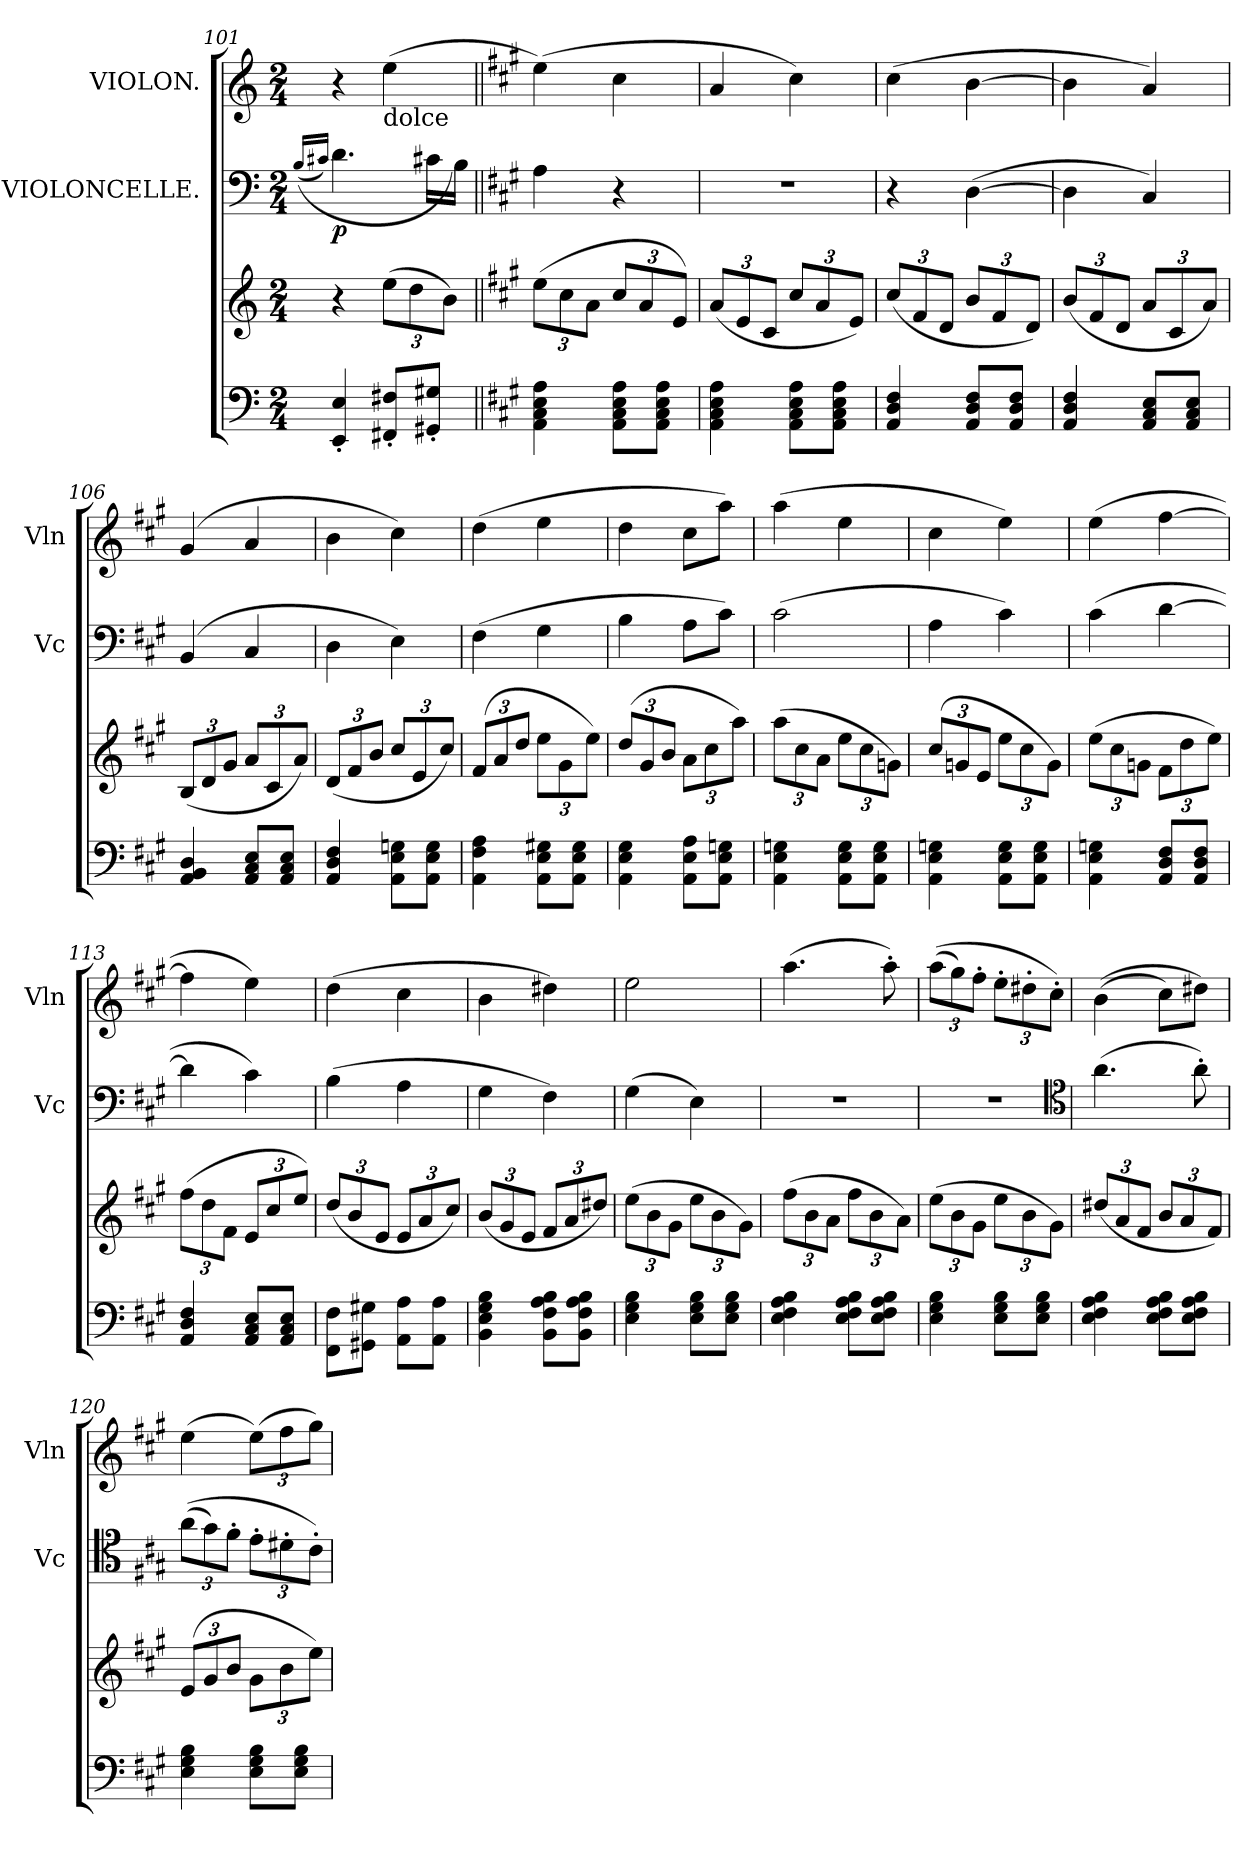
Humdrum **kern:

**kern	**kern	**kern	**dynam	**kern
*part3	*part3	*part2	*part2	*part1
*staff4	*staff3	*staff2	*staff2	*staff1
*	*	*I"VIOLONCELLE.	*	*I"VIOLON.
*	*	*I'Vc	*	*I'Vln
*clefF4	*clefG2	*clefF4	*	*clefG2
*k[]	*k[]	*k[]	*	*k[]
*M2/4	*M2/4	*M2/4	*	*M2/4
=101	=101	=101	=101	=101
.	.	(<(>16qqB/LL	.	.
.	.	16qqc#X/JJ)	.	.
!	!	!	!LO:DY:b	!
4EE'/ 4E'/	4r	4.d\	p	4r
*	*Xbrackettup	*	*	*
!	!	!	!	!LO:TX:b:t=dolce
8FF#X'/ 8F#X'/L	(>12ee\L	.	.	(>4ee\
.	12dd\	.	.	.
8GG#X'/ 8G#X'/J	.	16c#X\LL	.	.
.	12b\J)	.	.	.
.	.	16B\JJ)	.	.
=102||	=102||	=102||	=102||	=102||
*k[f#c#g#]	*k[f#c#g#]	*k[f#c#g#]	*	*k[f#c#g#]
4AA\ 4C#\ 4E\ 4A\	(>12ee\L	4A\	.	(>4ee\)
.	12cc#\	.	.	.
.	12a\J	.	.	.
8AA\ 8C#\ 8E\ 8A\L	12cc#/L	4r	.	4cc#\
.	12a/	.	.	.
8AA\ 8C#\ 8E\ 8A\J	.	.	.	.
.	12e/J)	.	.	.
=103	=103	=103	=103	=103
4AA\ 4C#\ 4E\ 4A\	(<12a/L	2r	.	4a/
.	12e/	.	.	.
.	12c#/J	.	.	.
8AA\ 8C#\ 8E\ 8A\L	12cc#/L	.	.	4cc#\)
.	12a/	.	.	.
8AA\ 8C#\ 8E\ 8A\J	.	.	.	.
.	12e/J)	.	.	.
=104	=104	=104	=104	=104
4AA/ 4D/ 4F#/	(<12cc#/L	4r	.	(>4cc#\
.	12f#/	.	.	.
.	12d/J	.	.	.
8AA/ 8D/ 8F#/L	12b/L	(>[4D\	.	[4b\
.	12f#/	.	.	.
8AA/ 8D/ 8F#/J	.	.	.	.
.	12d/J)	.	.	.
=105	=105	=105	=105	=105
4AA/ 4D/ 4F#/	(<12b/L	4D\]	.	4b\]
.	12f#/	.	.	.
.	12d/J	.	.	.
8AA/ 8C#/ 8E/L	12a/L	4C#/)	.	4a/)
.	12c#/	.	.	.
8AA/ 8C#/ 8E/J	.	.	.	.
.	12a/J)	.	.	.
=106	=106	=106	=106	=106
4AA/ 4BB/ 4D/	(<12B/L	(>4BB/	.	(>4g#/
.	12d/	.	.	.
.	12g#/J	.	.	.
8AA/ 8C#/ 8E/L	12a/L	4C#/	.	4a/
.	12c#/	.	.	.
8AA/ 8C#/ 8E/J	.	.	.	.
.	12a/J)	.	.	.
!!LO:PB:g=z
=107	=107	=107	=107	=107
4AA/ 4D/ 4F#/	(<12d/L	4D\	.	4b\
.	12f#/	.	.	.
.	12b/J	.	.	.
8AA\ 8E\ 8Gn\L	12cc#/L	4E\)	.	4cc#\)
.	12e/	.	.	.
8AA\ 8E\ 8G\J	.	.	.	.
.	12cc#/J)	.	.	.
=108	=108	=108	=108	=108
4AA\ 4F#\ 4A\	(>12f#/L	(>4F#\	.	(>4dd\
.	12a/	.	.	.
.	12dd/J	.	.	.
8AA\ 8E\ 8G#X\L	12ee\L	4G#\	.	4ee\
.	12g#\	.	.	.
8AA\ 8E\ 8G#\J	.	.	.	.
.	12ee\J)	.	.	.
=109	=109	=109	=109	=109
4AA\ 4E\ 4G#\	(>12dd/L	4B\	.	4dd\
.	12g#/	.	.	.
.	12b/J	.	.	.
8AA\ 8E\ 8A\L	12a\L	8A\L	.	8cc#\L
.	12cc#\	.	.	.
8AA\ 8E\ 8Gn\J	.	8c#\J)	.	8aa\J)
.	12aa\J)	.	.	.
=110	=110	=110	=110	=110
4AA\ 4E\ 4Gn\	(>12aa\L	(>2c#\	.	(>4aa\
.	12cc#\	.	.	.
.	12a\J	.	.	.
8AA\ 8E\ 8G\L	12ee\L	.	.	4ee\
.	12cc#\	.	.	.
8AA\ 8E\ 8G\J	.	.	.	.
.	12gn\J)	.	.	.
=111	=111	=111	=111	=111
4AA\ 4E\ 4Gn\	(>12cc#/L	4A\	.	4cc#\
.	12gn/	.	.	.
.	12e/J	.	.	.
8AA\ 8E\ 8G\L	12ee\L	4c#\)	.	4ee\)
.	12cc#\	.	.	.
8AA\ 8E\ 8G\J	.	.	.	.
.	12g\J)	.	.	.
=112	=112	=112	=112	=112
4AA\ 4E\ 4Gn\	(>12ee\L	(>4c#\	.	(>4ee\
.	12cc#\	.	.	.
.	12gn\J	.	.	.
8AA/ 8D/ 8F#/L	12f#\L	[4d\	.	[4ff#\
.	12dd\	.	.	.
8AA/ 8D/ 8F#/J	.	.	.	.
.	12ee\J)	.	.	.
=113	=113	=113	=113	=113
4AA/ 4D/ 4F#/	(>12ff#\L	4d\]	.	4ff#\]
.	12dd\	.	.	.
.	12f#\J	.	.	.
8AA/ 8C#/ 8E/L	12e/L	4c#\)	.	4ee\)
.	12cc#/	.	.	.
8AA/ 8C#/ 8E/J	.	.	.	.
.	12ee/J)	.	.	.
!!LO:LB:g=z
=114	=114	=114	=114	=114
8FF#\ 8F#\L	(<12dd/L	(>4B\	.	(>4dd\
.	12b/	.	.	.
8GG#X\ 8G#X\J	.	.	.	.
.	12e/J	.	.	.
8AA\ 8A\L	12e/L	4A\	.	4cc#\
.	12a/	.	.	.
8AA\ 8A\J	.	.	.	.
.	12cc#/J)	.	.	.
=115	=115	=115	=115	=115
4BB\ 4E\ 4G#\ 4B\	(<12b/L	4G#\	.	4b\
.	12g#/	.	.	.
.	12e/J	.	.	.
8BB\ 8F#\ 8A\ 8B\L	12f#/L	4F#\)	.	4dd#X\)
.	12a/	.	.	.
8BB\ 8F#\ 8A\ 8B\J	.	.	.	.
.	12dd#X/J)	.	.	.
=116	=116	=116	=116	=116
4E\ 4G#\ 4B\	(>12ee\L	(>4G#\	.	2ee\
.	12b\	.	.	.
.	12g#\J	.	.	.
8E\ 8G#\ 8B\L	12ee\L	4E\)	.	.
.	12b\	.	.	.
8E\ 8G#\ 8B\J	.	.	.	.
.	12g#\J)	.	.	.
=117	=117	=117	=117	=117
4E\ 4F#\ 4A\ 4B\	(>12ff#\L	2r	.	(>4.aa\
.	12b\	.	.	.
.	12a\J	.	.	.
8E\ 8F#\ 8A\ 8B\L	12ff#\L	.	.	.
.	12b\	.	.	.
8E\ 8F#\ 8A\ 8B\J	.	.	.	8aa'\)
.	12a\J)	.	.	.
=118	=118	=118	=118	=118
*	*	*	*	*Xbrackettup
4E\ 4G#\ 4B\	(>12ee\L	2r	.	(>(>12aa\L
.	12b\	.	.	12gg#\)
.	12g#\J	.	.	12ff#'\J
8E\ 8G#\ 8B\L	12ee\L	.	.	12ee'\L
.	12b\	.	.	12dd#X'\
8E\ 8G#\ 8B\J	.	.	.	.
.	12g#\J)	.	.	12cc#'\J)
*	*	*clefC4	*	*
=119	=119	=119	=119	=119
4E\ 4F#\ 4A\ 4B\	(<12dd#X/L	(>4.a\	.	(>(>4b\
.	12a/	.	.	.
.	12f#/J	.	.	.
8E\ 8F#\ 8A\ 8B\L	12b/L	.	.	8cc#\L)
.	12a/	.	.	.
8E\ 8F#\ 8A\ 8B\J	.	8a'\)	.	8dd#X\J)
.	12f#/J)	.	.	.
=120	=120	=120	=120	=120
*	*	*Xbrackettup	*	*
4E\ 4G#\ 4B\	(>12e/L	(>(>12a\L	.	(>4ee\
.	12g#/	12g#\)	.	.
.	12b/J	12f#'\J	.	.
8E\ 8G#\ 8B\L	12g#\L	12e'\L	.	(>12ee\L)
.	12b\	12d#X'\	.	12ff#\
8E\ 8G#\ 8B\J	.	.	.	.
.	12ee\J)	12c#'\J)	.	12gg#\J)
=	=	=	=	=
*-	*-	*-	*-	*-
